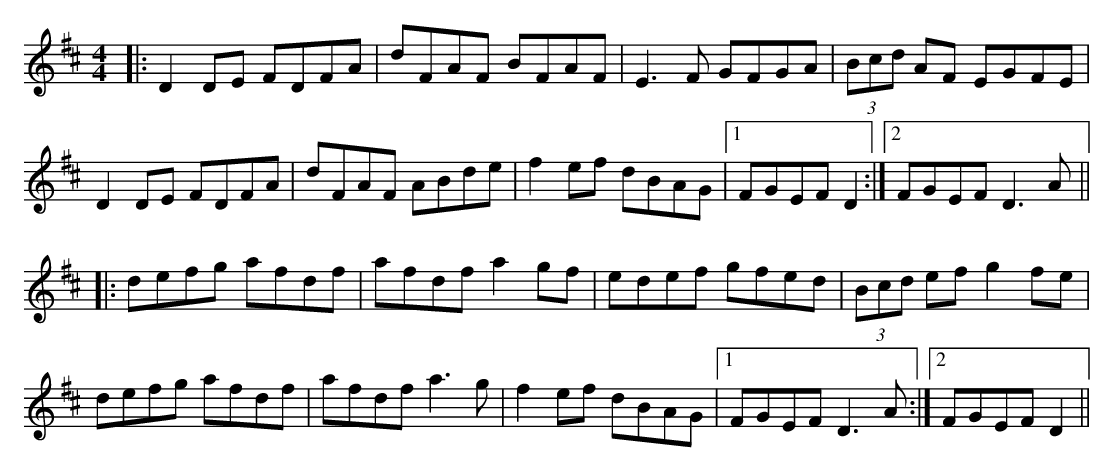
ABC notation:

X:1
M:4/4
K:D
|:D2 DE FDFA|dFAF BFAF|E3F GFGA|(3Bcd AF EGFE|
D2 DE FDFA|dFAF ABde|f2 ef dBAG|1 FGEF D2:|2 FGEF D3A||
|:defg afdf|afdf a2gf|edef gfed|(3Bcd ef g2 fe|
defg afdf|afdf a3g|f2 ef dBAG|1 FGEF D3A:|2 FGEF D2||
